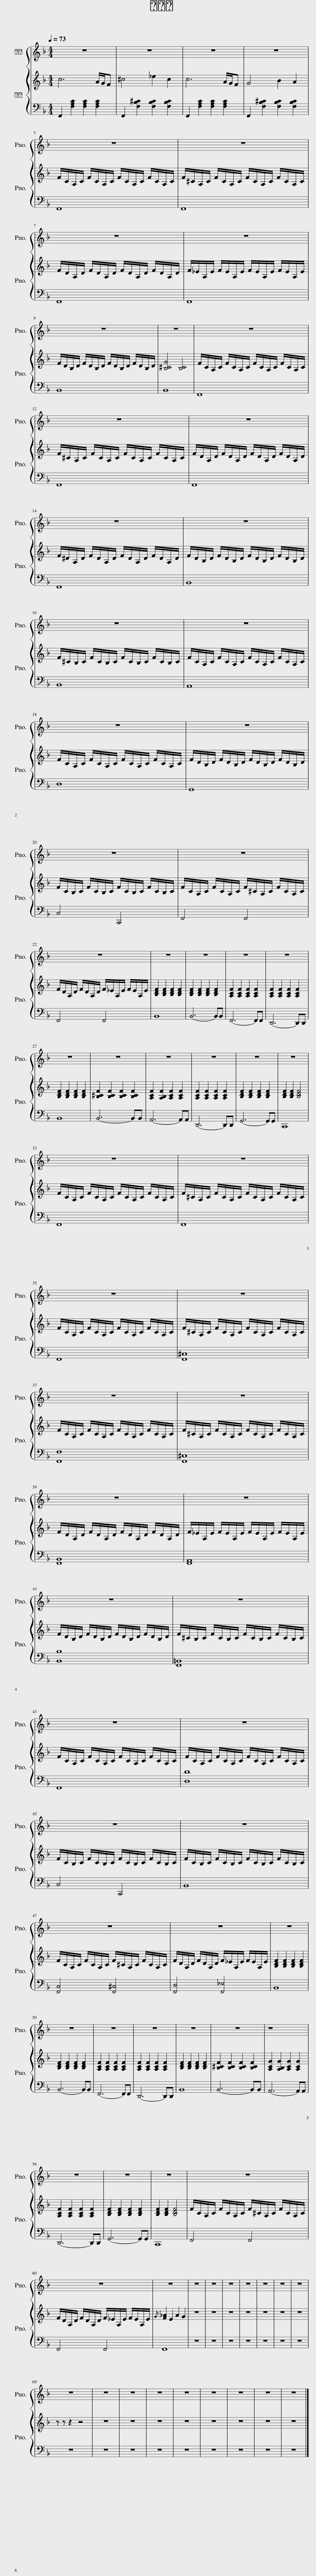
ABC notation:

X:1
%%score { { 1 | 2 } }
L:1/8
Q:1/4=73
M:4/4
I:linebreak $
K:F
V:1 treble
V:2 bass
V:1
 c6 A/G/F | ^c4 _e2 c2 | c6 A/G/F | G4 B2 A2 |$ F/C/A,/C/ F/C/A,/C/ F/C/A,/C/ F/C/A,/C/ | %5
 F/^C/A,/C/ F/C/A,/C/ F/C/A,/C/ F/C/A,/C/ |$ F/D/A,/D/ F/D/A,/D/ F/D/A,/D/ F/D/A,/D/ | F/_E/A,/E/ F/E/A,/E/ F/E/A,/E/ F/E/A,/E/ |$ F/D/B,/D/ F/D/B,/D/ F/D/B,/D/ F/D/B,/D/ | [B,^CG]4 [B,C]4 | %10
 F/C/A,/C/ F/C/A,/C/ F/C/A,/C/ F/C/A,/C/ |$ F/^C/A,/C/ F/C/A,/C/ F/C/A,/C/ F/C/A,/C/ | F/D/A,/D/ F/D/A,/D/ F/D/A,/D/ F/D/A,/D/ |$ F/^D/A,/D/ F/D/A,/D/ F/D/A,/D/ F/D/A,/D/ | F/D/B,/D/ F/D/B,/D/ F/D/B,/D/ F/D/B,/D/ |$ %15
 F/^C/B,/C/ F/C/B,/C/ F/C/B,/C/ F/C/B,/C/ | F/C/A,/C/ F/C/A,/C/ F/C/A,/C/ F/C/A,/C/ |$ F/C/A,/C/ F/C/A,/C/ F/C/A,/C/ F/C/A,/C/ | F/D/B,/D/ F/D/B,/D/ F/D/B,/D/ F/D/B,/D/ |$ F/C/B,/C/ F/C/B,/C/ F/C/B,/C/ F/C/B,/C/ | %20
 F/C/A,/C/ F/C/A,/C/ F/^C/A,/C/ F/C/A,/C/ |$ F/D/A,/D/ F/D/A,/D/ F/_E/A,/E/ F/E/A,/E/ | [B,DF]2 [B,DF]2 [B,DF]2 [B,DF]2 | [B,DF]2 [B,DF]2 [B,DF]2 [B,DF]2 | [A,CF]2 [A,CF]2 [A,CF]2 [A,CF]2 | %25
 [A,CF]2 [A,CF]2 [A,CF]2 [A,CF]2 |$ [B,DF]2 [B,DF]2 [B,DF]2 [B,DF]2 | [B,^CF]2 [B,CF]2 [B,CF]2 [B,CF]2 | [A,CF]2 [A,B,F]2 [A,CF]2 [A,CF]2 | [A,CF]2 [A,CF]2 [A,CF]2 [A,CF]2 | %30
 [B,DF]2 [B,DF]2 [B,DF]2 [B,DF]2 | [B,DF]2 [B,DF]2 [B,DF]4 |$ F/C/A,/C/ F/C/A,/C/ F/C/A,/C/ F/C/A,/C/ | F/^C/A,/C/ F/C/A,/C/ F/C/A,/C/ F/C/A,/C/ |$ F/C/A,/C/ F/C/A,/C/ F/C/A,/C/ F/C/A,/C/ | %35
 F/^C/A,/C/ F/C/A,/C/ F/C/A,/C/ F/C/A,/C/ |$ F/C/A,/C/ F/C/A,/C/ F/C/A,/C/ F/C/A,/C/ | F/^C/A,/C/ F/C/A,/C/ F/C/A,/C/ F/C/A,/C/ |$ F/D/A,/D/ F/D/A,/D/ F/D/A,/D/ F/D/A,/D/ | F/_E/A,/E/ F/E/A,/E/ F/E/A,/E/ F/E/A,/E/ |$ %40
 F/D/B,/D/ F/D/B,/D/ F/D/B,/D/ F/D/B,/D/ | F/^C/B,/C/ F/C/B,/C/ F/C/B,/C/ F/C/B,/C/ |$ F/C/A,/C/ F/C/A,/C/ F/C/A,/C/ F/C/A,/C/ | F/C/A,/C/ F/C/A,/C/ F/C/A,/C/ F/C/A,/C/ |$ F/C/B,/C/ F/C/B,/C/ F/C/B,/C/ F/C/B,/C/ | %45
 F/C/B,/C/ F/C/B,/C/ F/C/B,/C/ F/C/B,/C/ |$ F/C/A,/C/ F/C/A,/C/ F/^C/A,/C/ F/C/A,/C/ | F/D/A,/D/ F/D/A,/D/ F/_E/A,/E/ F/E/A,/E/ | [B,DF]2 [B,DF]2 [B,DF]2 [B,DF]2 |$ [B,DF]2 [B,DF]2 [B,DF]2 [B,DF]2 | %50
 [A,CF]2 [A,CF]2 [A,CF]2 [A,CF]2 | [A,CF]2 [A,CF]2 [A,CF]2 [A,CF]2 | [B,DF]2 [B,DF]2 [B,DF]2 [B,DF]2 | [B,^CF]2 [B,CF]2 [B,CF]2 [B,CF]2 | [A,CG]2 [A,B,G]2 [A,CG]2 [A,CG]2 |$ %55
 [A,CF]2 [A,CF]2 [A,CF]2 [A,CF]2 | [B,DF]2 [B,DF]2 [B,DF]2 [B,DF]2 | [B,DF]2 [B,DF]2 [B,DF]4 | F/C/A,/C/ F/C/A,/C/ F/^C/A,/C/ F/C/A,/C/ |$ F/D/A,/D/ F/D/A,/D/ F/_E/A,/E/ F/E/A,/E/ | %60
{/G} [F_A]2 E2 A2 G2 | z8 | z8 | z8 | z8 | %65
 z8 | z8 | z8 |$ z z z2 z4 | z8 | %70
 z8 | z8 | z8 | z8 | z8 | %75
 z8 | z8 |] %77
V:2
 F,,2 [F,A,C]2 [F,A,C]2 [F,A,C]2 | F,,2 [F,B,^C]2 [F,B,C]2 [F,B,C]2 | F,,2 [F,A,C]2 [F,A,C]2 [F,A,C]2 | F,,2 [F,B,^C]2 [F,B,C]2 [F,B,C]2 |$ F,,8 | %5
 F,,8 |$ F,,8 | F,,8 |$ B,,8 | B,,8 | %10
 F,,8 |$ F,,8 | F,,8 |$ F,,8 | B,,8 |$ %15
 B,,8 | A,,8 |$ D,8 | G,,8 |$ C,4 C,,4 | %20
 F,,4 F,,4 |$ F,,4 F,,4 | B,,8 | B,,6- B,,B,, | F,,6- F,,F,, | %25
 D,,6- D,,D,, |$ B,,8 | B,,6- B,,B,, | A,,6- A,,A,, | D,,6- D,,D,, | %30
 G,,6- G,,G,, | C,,8 |$ F,,8 | F,,8 |$ F,,8 | %35
 [F,,^C,]8 |$ [F,,F,]8 | [F,,^C,]8 |$ [F,,B,,]8 | [F,,A,,]8 |$ %40
 [B,,B,]8 | [F,,=B,,]8 |$ F,,8 | [D,D]8 |$ C,4 C,,4 | %45
 B,,8 |$ [F,,C,]4 [F,,^C,]4 | [F,,D,]4 [F,,_E,]4 | B,,8 |$ B,,6- B,,B,, | %50
 F,,6- F,,F,, | D,,6- D,,D,, | B,,8 | B,,6- B,,B,, | A,,6- A,,A,, |$ %55
 D,,6- D,,D,, | G,,6- G,,G,, | C,,8 | F,,4 F,,4 |$ F,,4 F,,4 | %60
 F,,8 | z8 | z8 | z8 | z8 | %65
 z8 | z8 | z8 |$ z8 | z8 | %70
 z8 | z8 | z8 | z8 | z8 | %75
 z8 | z8 |] %77
